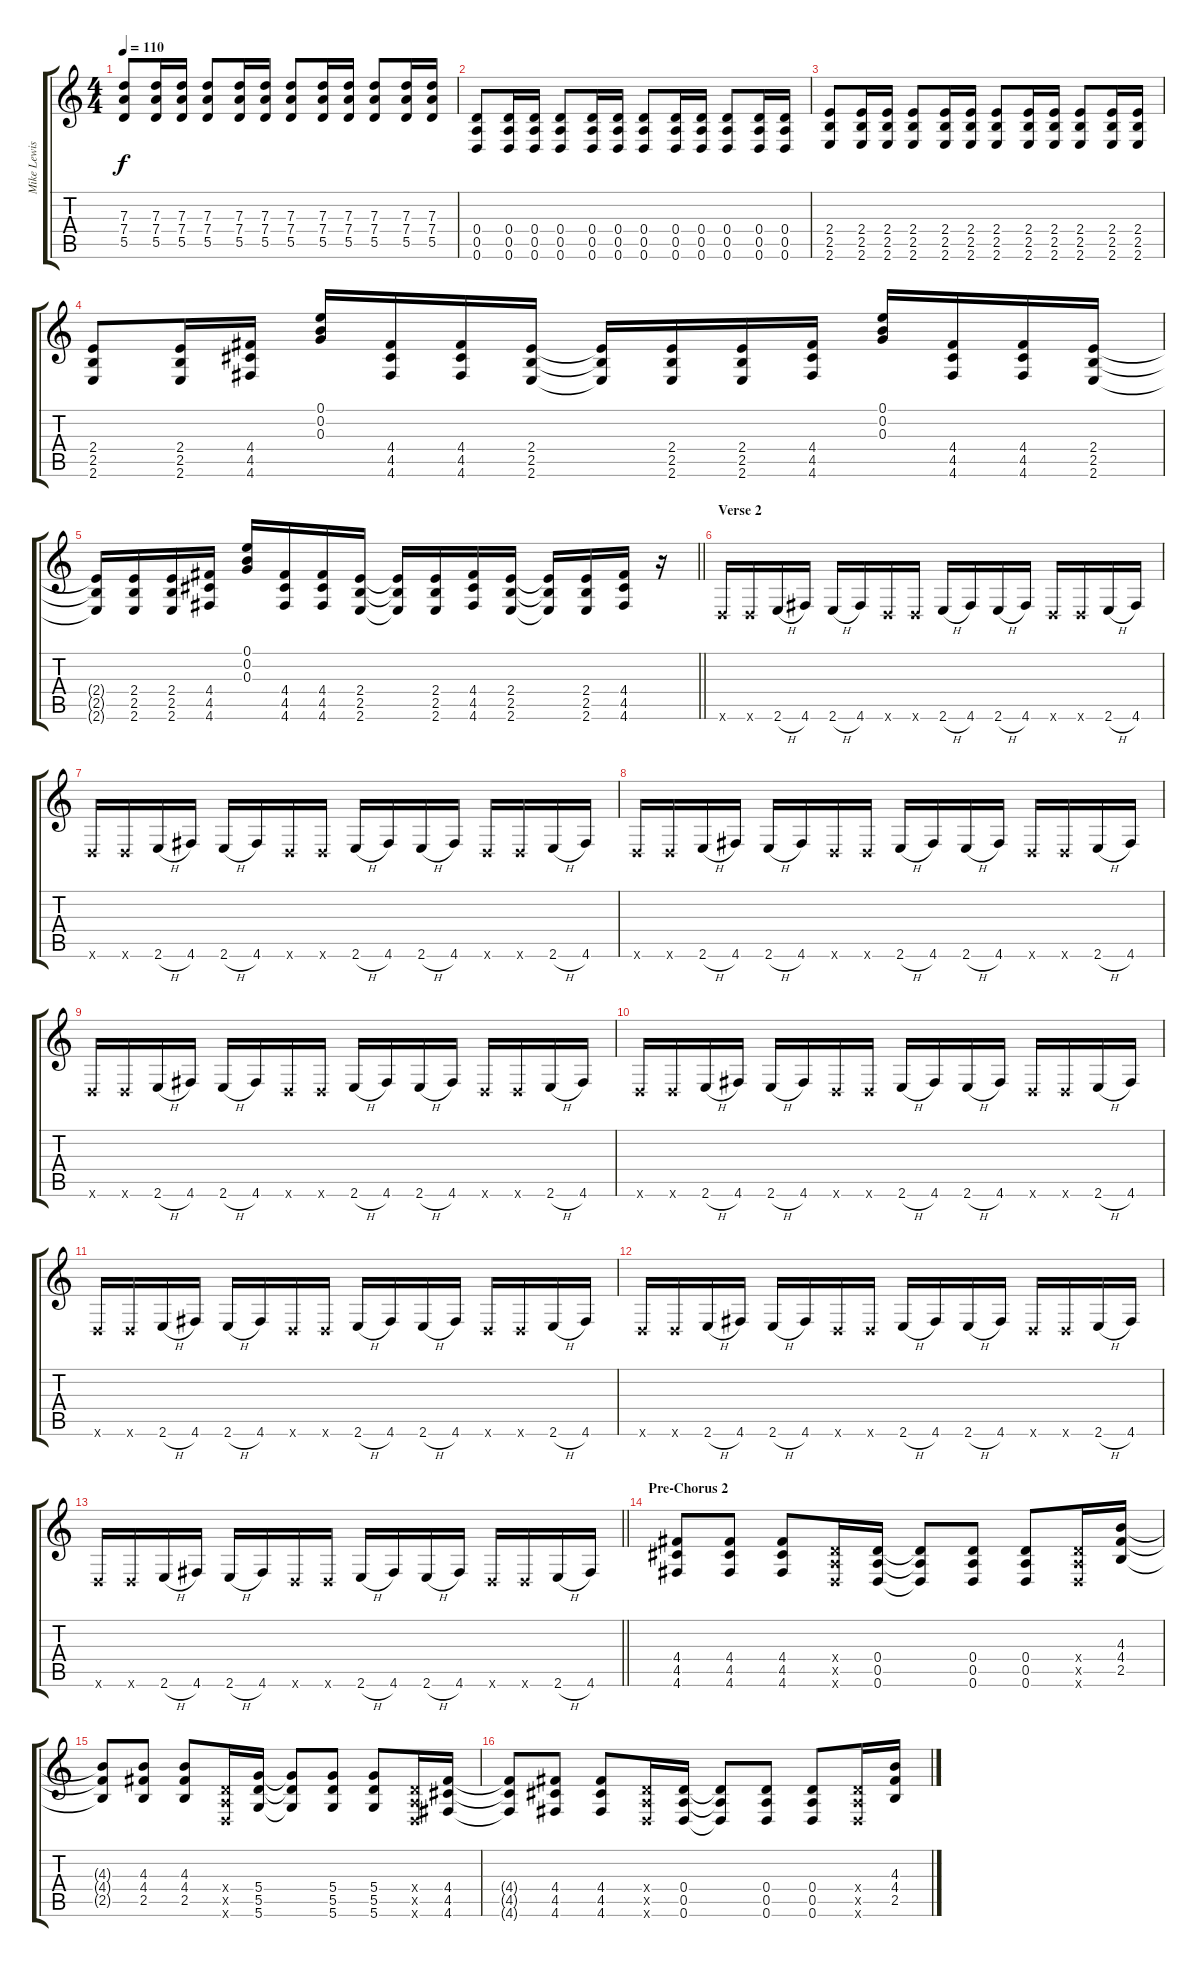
\track ("Mike Lewis | Rhythm" "Mike Lewis") {instrument overdrivenguitar}
\staff {score tabs}
\tuning (E4 B3 G3 D3 A2 D2) {hide}
\ts (4 4)
\tempo 110
\clef g2
\ks c
(7.3 7.4 5.5).8{dy f} (7.3 7.4 5.5).16 (7.3 7.4 5.5).16 (7.3 7.4 5.5).8 (7.3 7.4 5.5).16 (7.3 7.4 5.5).16 (7.3 7.4 5.5).8 (7.3 7.4 5.5).16 (7.3 7.4 5.5).16 (7.3 7.4 5.5).8 (7.3 7.4 5.5).16 (7.3 7.4 5.5).16 |
(0.4 0.5 0.6).8 (0.4 0.5 0.6).16 (0.4 0.5 0.6).16 (0.4 0.5 0.6).8 (0.4 0.5 0.6).16 (0.4 0.5 0.6).16 (0.4 0.5 0.6).8 (0.4 0.5 0.6).16 (0.4 0.5 0.6).16 (0.4 0.5 0.6).8 (0.4 0.5 0.6).16 (0.4 0.5 0.6).16 |
(2.4 2.5 2.6).8 (2.4 2.5 2.6).16 (2.4 2.5 2.6).16 (2.4 2.5 2.6).8 (2.4 2.5 2.6).16 (2.4 2.5 2.6).16 (2.4 2.5 2.6).8 (2.4 2.5 2.6).16 (2.4 2.5 2.6).16 (2.4 2.5 2.6).8 (2.4 2.5 2.6).16 (2.4 2.5 2.6).16 |
(2.4 2.5 2.6).8 (2.4 2.5 2.6).16 (4.4 4.5 4.6).16 (0.1 0.2 0.3).16 (4.4 4.5 4.6).16 (4.4 4.5 4.6).16 (2.4 2.5 2.6).16 (2.4{t} 2.5{t} 2.6{t}).16 (2.4 2.5 2.6).16 (2.4 2.5 2.6).16 (4.4 4.5 4.6).16 (0.1 0.2 0.3).16 (4.4 4.5 4.6).16 (4.4 4.5 4.6).16 (2.4 2.5 2.6).16 |
\barLineRight lightlight
(2.4{t} 2.5{t} 2.6{t}).16 (2.4 2.5 2.6).16 (2.4 2.5 2.6).16 (4.4 4.5 4.6).16 (0.1 0.2 0.3).16 (4.4 4.5 4.6).16 (4.4 4.5 4.6).16 (2.4 2.5 2.6).16 (2.4{t} 2.5{t} 2.6{t}).16 (2.4 2.5 2.6).16 (4.4 4.5 4.6).16 (2.4 2.5 2.6).16 (2.4{t} 2.5{t} 2.6{t}).16 (2.4 2.5 2.6).16 (4.4 4.5 4.6).16 r.16 |
\section ("" "Verse 2")
0.6{x}.16 0.6{x}.16 2.6{h}.16 4.6.16 2.6{h}.16 4.6.16 0.6{x}.16 0.6{x}.16 2.6{h}.16 4.6.16 2.6{h}.16 4.6.16 0.6{x}.16 0.6{x}.16 2.6{h}.16 4.6.16 |
0.6{x}.16 0.6{x}.16 2.6{h}.16 4.6.16 2.6{h}.16 4.6.16 0.6{x}.16 0.6{x}.16 2.6{h}.16 4.6.16 2.6{h}.16 4.6.16 0.6{x}.16 0.6{x}.16 2.6{h}.16 4.6.16 |
0.6{x}.16 0.6{x}.16 2.6{h}.16 4.6.16 2.6{h}.16 4.6.16 0.6{x}.16 0.6{x}.16 2.6{h}.16 4.6.16 2.6{h}.16 4.6.16 0.6{x}.16 0.6{x}.16 2.6{h}.16 4.6.16 |
0.6{x}.16 0.6{x}.16 2.6{h}.16 4.6.16 2.6{h}.16 4.6.16 0.6{x}.16 0.6{x}.16 2.6{h}.16 4.6.16 2.6{h}.16 4.6.16 0.6{x}.16 0.6{x}.16 2.6{h}.16 4.6.16 |
0.6{x}.16 0.6{x}.16 2.6{h}.16 4.6.16 2.6{h}.16 4.6.16 0.6{x}.16 0.6{x}.16 2.6{h}.16 4.6.16 2.6{h}.16 4.6.16 0.6{x}.16 0.6{x}.16 2.6{h}.16 4.6.16 |
0.6{x}.16 0.6{x}.16 2.6{h}.16 4.6.16 2.6{h}.16 4.6.16 0.6{x}.16 0.6{x}.16 2.6{h}.16 4.6.16 2.6{h}.16 4.6.16 0.6{x}.16 0.6{x}.16 2.6{h}.16 4.6.16 |
0.6{x}.16 0.6{x}.16 2.6{h}.16 4.6.16 2.6{h}.16 4.6.16 0.6{x}.16 0.6{x}.16 2.6{h}.16 4.6.16 2.6{h}.16 4.6.16 0.6{x}.16 0.6{x}.16 2.6{h}.16 4.6.16 |
\barLineRight lightlight
0.6{x}.16 0.6{x}.16 2.6{h}.16 4.6.16 2.6{h}.16 4.6.16 0.6{x}.16 0.6{x}.16 2.6{h}.16 4.6.16 2.6{h}.16 4.6.16 0.6{x}.16 0.6{x}.16 2.6{h}.16 4.6.16 |
\section ("" "Pre-Chorus 2")
(4.4 4.5 4.6).8 (4.4 4.5 4.6).8 (4.4 4.5 4.6).8 (0.4{x} 0.5{x} 0.6{x}).16 (0.4 0.5 0.6).16 (0.4{t} 0.5{t} 0.6{t}).8 (0.4 0.5 0.6).8 (0.4 0.5 0.6).8 (0.4{x} 0.5{x} 0.6{x}).16 (4.3 4.4 2.5).16 |
(4.3{t} 4.4{t} 2.5{t}).8 (4.3 4.4 2.5).8 (4.3 4.4 2.5).8 (0.4{x} 0.5{x} 0.6{x}).16 (5.4 5.5 5.6).16 (5.4{t} 5.5{t} 5.6{t}).8 (5.4 5.5 5.6).8 (5.4 5.5 5.6).8 (0.4{x} 0.5{x} 0.6{x}).16 (4.4 4.5 4.6).16 |
(4.4{t} 4.5{t} 4.6{t}).8 (4.4 4.5 4.6).8 (4.4 4.5 4.6).8 (0.4{x} 0.5{x} 0.6{x}).16 (0.4 0.5 0.6).16 (0.4{t} 0.5{t} 0.6{t}).8 (0.4 0.5 0.6).8 (0.4 0.5 0.6).8 (0.4{x} 0.5{x} 0.6{x}).16 (4.3 4.4 2.5).16
